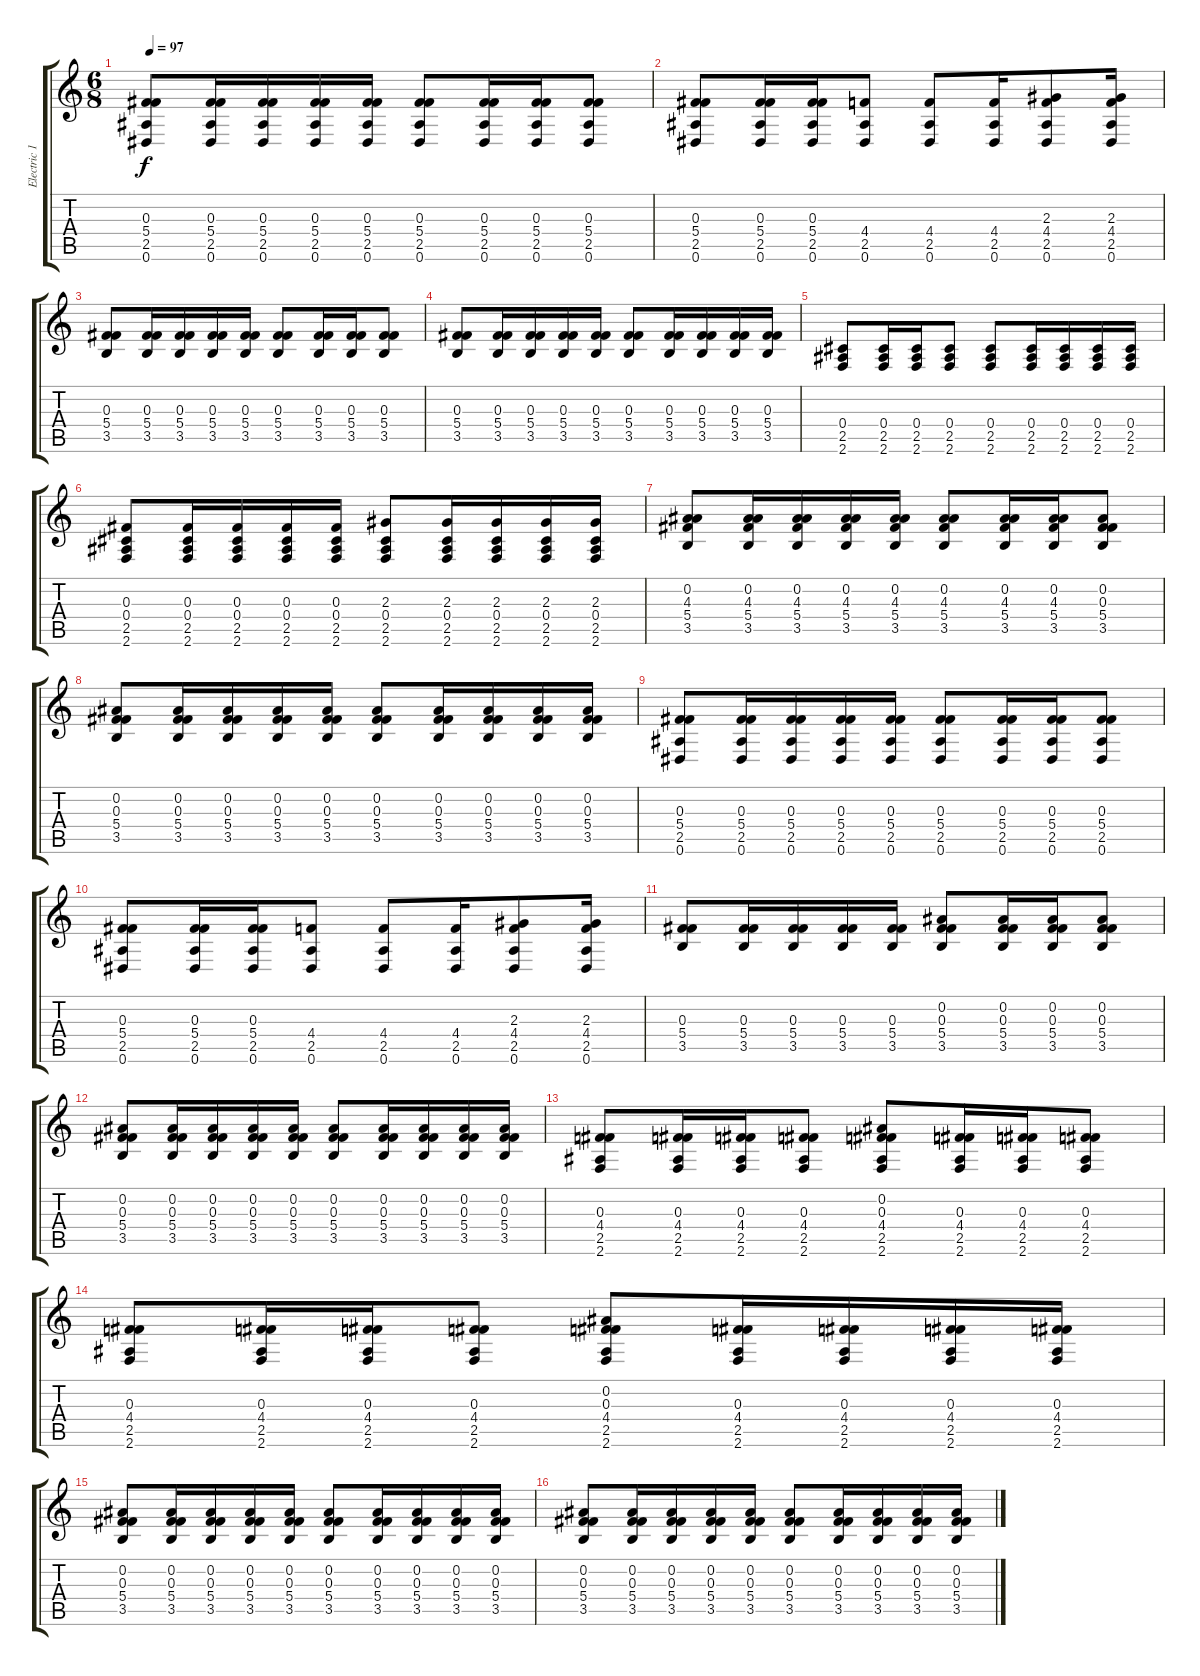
\track ("Electric 1" "Electric 1") {instrument distortionguitar}
\staff {score tabs}
\tuning (Eb4 Bb3 Gb3 Db3 Ab2 Eb2) {hide}
\ts (6 8)
\tempo 97
\clef g2
\ks c
(0.3 5.4 2.5 0.6).8{dy f} (0.3 5.4 2.5 0.6).16 (0.3 5.4 2.5 0.6).16 (0.3 5.4 2.5 0.6).16 (0.3 5.4 2.5 0.6).16 (0.3 5.4 2.5 0.6).8 (0.3 5.4 2.5 0.6).16 (0.3 5.4 2.5 0.6).16 (0.3 5.4 2.5 0.6).8 |
(0.3 5.4 2.5 0.6).8 (0.3 5.4 2.5 0.6).16 (0.3 5.4 2.5 0.6).16 (4.4 2.5 0.6).8 (4.4 2.5 0.6).8 (4.4 2.5 0.6).16 (2.3 4.4 2.5 0.6).8 (2.3 4.4 2.5 0.6).16 |
(0.3 5.4 3.5).8 (0.3 5.4 3.5).16 (0.3 5.4 3.5).16 (0.3 5.4 3.5).16 (0.3 5.4 3.5).16 (0.3 5.4 3.5).8 (0.3 5.4 3.5).16 (0.3 5.4 3.5).16 (0.3 5.4 3.5).8 |
(0.3 5.4 3.5).8 (0.3 5.4 3.5).16 (0.3 5.4 3.5).16 (0.3 5.4 3.5).16 (0.3 5.4 3.5).16 (0.3 5.4 3.5).8 (0.3 5.4 3.5).16 (0.3 5.4 3.5).16 (0.3 5.4 3.5).16 (0.3 5.4 3.5).16 |
(0.4 2.5 2.6).8 (0.4 2.5 2.6).16 (0.4 2.5 2.6).16 (0.4 2.5 2.6).8 (0.4 2.5 2.6).8 (0.4 2.5 2.6).16 (0.4 2.5 2.6).16 (0.4 2.5 2.6).16 (0.4 2.5 2.6).16 |
(0.3 0.4 2.5 2.6).8 (0.3 0.4 2.5 2.6).16 (0.3 0.4 2.5 2.6).16 (0.3 0.4 2.5 2.6).16 (0.3 0.4 2.5 2.6).16 (2.3 0.4 2.5 2.6).8 (2.3 0.4 2.5 2.6).16 (2.3 0.4 2.5 2.6).16 (2.3 0.4 2.5 2.6).16 (2.3 0.4 2.5 2.6).16 |
(0.2 4.3 5.4 3.5).8 (0.2 4.3 5.4 3.5).16 (0.2 4.3 5.4 3.5).16 (0.2 4.3 5.4 3.5).16 (0.2 4.3 5.4 3.5).16 (0.2 4.3 5.4 3.5).8 (0.2 4.3 5.4 3.5).16 (0.2 4.3 5.4 3.5).16 (0.2 0.3 5.4 3.5).8 |
(0.2 0.3 5.4 3.5).8 (0.2 0.3 5.4 3.5).16 (0.2 0.3 5.4 3.5).16 (0.2 0.3 5.4 3.5).16 (0.2 0.3 5.4 3.5).16 (0.2 0.3 5.4 3.5).8 (0.2 0.3 5.4 3.5).16 (0.2 0.3 5.4 3.5).16 (0.2 0.3 5.4 3.5).16 (0.2 0.3 5.4 3.5).16 |
(0.3 5.4 2.5 0.6).8 (0.3 5.4 2.5 0.6).16 (0.3 5.4 2.5 0.6).16 (0.3 5.4 2.5 0.6).16 (0.3 5.4 2.5 0.6).16 (0.3 5.4 2.5 0.6).8 (0.3 5.4 2.5 0.6).16 (0.3 5.4 2.5 0.6).16 (0.3 5.4 2.5 0.6).8 |
(0.3 5.4 2.5 0.6).8 (0.3 5.4 2.5 0.6).16 (0.3 5.4 2.5 0.6).16 (4.4 2.5 0.6).8 (4.4 2.5 0.6).8 (4.4 2.5 0.6).16 (2.3 4.4 2.5 0.6).8 (2.3 4.4 2.5 0.6).16 |
(0.3 5.4 3.5).8 (0.3 5.4 3.5).16 (0.3 5.4 3.5).16 (0.3 5.4 3.5).16 (0.3 5.4 3.5).16 (0.2 0.3 5.4 3.5).8 (0.2 0.3 5.4 3.5).16 (0.2 0.3 5.4 3.5).16 (0.2 0.3 5.4 3.5).8 |
(0.2 0.3 5.4 3.5).8 (0.2 0.3 5.4 3.5).16 (0.2 0.3 5.4 3.5).16 (0.2 0.3 5.4 3.5).16 (0.2 0.3 5.4 3.5).16 (0.2 0.3 5.4 3.5).8 (0.2 0.3 5.4 3.5).16 (0.2 0.3 5.4 3.5).16 (0.2 0.3 5.4 3.5).16 (0.2 0.3 5.4 3.5).16 |
(0.3 4.4 2.5 2.6).8 (0.3 4.4 2.5 2.6).16 (0.3 4.4 2.5 2.6).16 (0.3 4.4 2.5 2.6).8 (0.2 0.3 4.4 2.5 2.6).8 (0.3 4.4 2.5 2.6).16 (0.3 4.4 2.5 2.6).16 (0.3 4.4 2.5 2.6).8 |
(0.3 4.4 2.5 2.6).8 (0.3 4.4 2.5 2.6).16 (0.3 4.4 2.5 2.6).16 (0.3 4.4 2.5 2.6).8 (0.2 0.3 4.4 2.5 2.6).8 (0.3 4.4 2.5 2.6).16 (0.3 4.4 2.5 2.6).16 (0.3 4.4 2.5 2.6).16 (0.3 4.4 2.5 2.6).16 |
(0.2 0.3 5.4 3.5).8 (0.2 0.3 5.4 3.5).16 (0.2 0.3 5.4 3.5).16 (0.2 0.3 5.4 3.5).16 (0.2 0.3 5.4 3.5).16 (0.2 0.3 5.4 3.5).8 (0.2 0.3 5.4 3.5).16 (0.2 0.3 5.4 3.5).16 (0.2 0.3 5.4 3.5).16 (0.2 0.3 5.4 3.5).16 |
(0.2 0.3 5.4 3.5).8 (0.2 0.3 5.4 3.5).16 (0.2 0.3 5.4 3.5).16 (0.2 0.3 5.4 3.5).16 (0.2 0.3 5.4 3.5).16 (0.2 0.3 5.4 3.5).8 (0.2 0.3 5.4 3.5).16 (0.2 0.3 5.4 3.5).16 (0.2 0.3 5.4 3.5).16 (0.2 0.3 5.4 3.5).16
